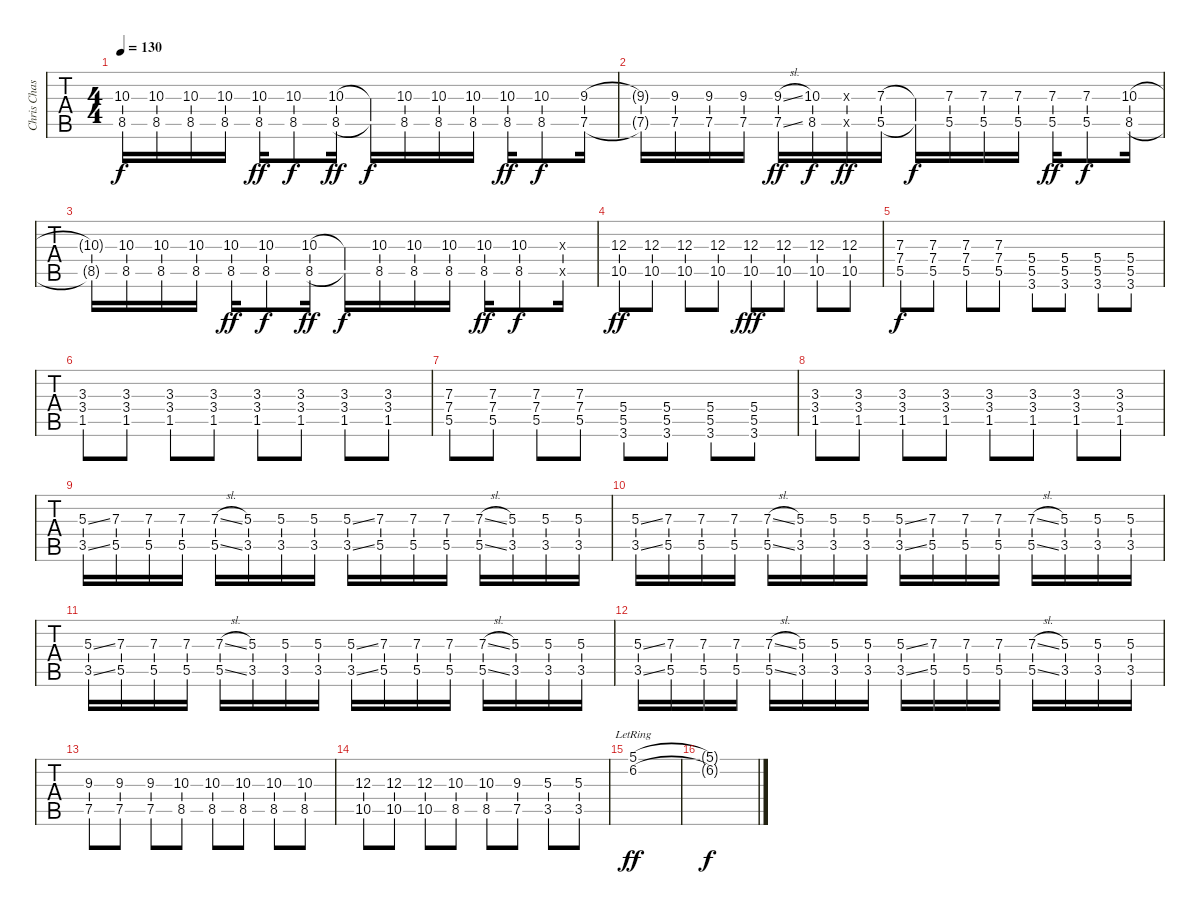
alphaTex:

\track ("Chris Chasse - Lead" "Chris Chas") {instrument overdrivenguitar}
\staff {tabs}
\tuning (Eb4 Bb3 Gb3 Db3 Ab2 Eb2) {hide}
\ts (4 4)
\tempo 130
\clef g2
\ks c
(10.3{t} 8.5{t}).16{dy f} (10.3 8.5).16 (10.3 8.5).16 (10.3 8.5).16 (10.3{ac} 8.5{ac}).16{dy ff} (10.3 8.5).8{dy f} (10.3{ac} 8.5{ac}).16{dy ff} (10.3{t} 8.5{t}).16{dy f} (10.3 8.5).16 (10.3 8.5).16 (10.3 8.5).16 (10.3{ac} 8.5{ac}).16{dy ff} (10.3 8.5).8{dy f} (9.3 7.5).16 |
(9.3{t} 7.5{t}).16 (9.3 7.5).16 (9.3 7.5).16 (9.3 7.5).16 (9.3{sl ac} 7.5{sl ac}).16{dy ff} (10.3 8.5).16{dy f} (9.3{x} 7.5{x}).16{dy ff} (7.3{ac} 5.5{ac}).16 (7.3{t} 5.5{t}).16{dy f} (7.3 5.5).16 (7.3 5.5).16 (7.3 5.5).16 (7.3{ac} 5.5{ac}).16{dy ff} (7.3 5.5).8{dy f} (10.3 8.5).16 |
(10.3{t} 8.5{t}).16 (10.3 8.5).16 (10.3 8.5).16 (10.3 8.5).16 (10.3{ac} 8.5{ac}).16{dy ff} (10.3 8.5).8{dy f} (10.3{ac} 8.5{ac}).16{dy ff} (10.3{t} 8.5{t}).16{dy f} (10.3 8.5).16 (10.3 8.5).16 (10.3 8.5).16 (10.3{ac} 8.5{ac}).16{dy ff} (10.3 8.5).8{dy f} (10.3{x} 8.5{x}).16 |
(12.3 10.5).8{dy ff} (12.3 10.5).8 (12.3 10.5).8 (12.3 10.5).8 (12.3{ac} 10.5{ac}).8{dy fff} (12.3{ac} 10.5{ac}).8 (12.3{ac} 10.5{ac}).8 (12.3{ac} 10.5{ac}).8 |
(7.3 7.4 5.5).8{dy f} (7.3 7.4 5.5).8 (7.3 7.4 5.5).8 (7.3 7.4 5.5).8 (5.4 5.5 3.6).8 (5.4 5.5 3.6).8 (5.4 5.5 3.6).8 (5.4 5.5 3.6).8 |
(3.3 3.4 1.5).8 (3.3 3.4 1.5).8 (3.3 3.4 1.5).8 (3.3 3.4 1.5).8 (3.3 3.4 1.5).8 (3.3 3.4 1.5).8 (3.3 3.4 1.5).8 (3.3 3.4 1.5).8 |
(7.3 7.4 5.5).8 (7.3 7.4 5.5).8 (7.3 7.4 5.5).8 (7.3 7.4 5.5).8 (5.4 5.5 3.6).8 (5.4 5.5 3.6).8 (5.4 5.5 3.6).8 (5.4 5.5 3.6).8 |
(3.3 3.4 1.5).8 (3.3 3.4 1.5).8 (3.3 3.4 1.5).8 (3.3 3.4 1.5).8 (3.3 3.4 1.5).8 (3.3 3.4 1.5).8 (3.3 3.4 1.5).8 (3.3 3.4 1.5).8 |
(5.3{ss} 3.5{ss}).16{volume 5 instrument distortionguitar} (7.3 5.5).16 (7.3 5.5).16 (7.3 5.5).16 (7.3{sl} 5.5{sl}).16 (5.3 3.5).16 (5.3 3.5).16 (5.3 3.5).16 (5.3{ss} 3.5{ss}).16 (7.3 5.5).16 (7.3 5.5).16 (7.3 5.5).16 (7.3{sl} 5.5{sl}).16 (5.3 3.5).16 (5.3 3.5).16 (5.3 3.5).16 |
(5.3{ss} 3.5{ss}).16 (7.3 5.5).16 (7.3 5.5).16 (7.3 5.5).16 (7.3{sl} 5.5{sl}).16 (5.3 3.5).16 (5.3 3.5).16 (5.3 3.5).16 (5.3{ss} 3.5{ss}).16 (7.3 5.5).16 (7.3 5.5).16 (7.3 5.5).16 (7.3{sl} 5.5{sl}).16 (5.3 3.5).16 (5.3 3.5).16 (5.3 3.5).16 |
(5.3{ss} 3.5{ss}).16{volume 8} (7.3 5.5).16 (7.3 5.5).16 (7.3 5.5).16 (7.3{sl} 5.5{sl}).16 (5.3 3.5).16 (5.3 3.5).16 (5.3 3.5).16 (5.3{ss} 3.5{ss}).16 (7.3 5.5).16 (7.3 5.5).16 (7.3 5.5).16 (7.3{sl} 5.5{sl}).16 (5.3 3.5).16 (5.3 3.5).16 (5.3 3.5).16 |
(5.3{ss} 3.5{ss}).16 (7.3 5.5).16 (7.3 5.5).16 (7.3 5.5).16 (7.3{sl} 5.5{sl}).16 (5.3 3.5).16 (5.3 3.5).16 (5.3 3.5).16 (5.3{ss} 3.5{ss}).16 (7.3 5.5).16 (7.3 5.5).16 (7.3 5.5).16 (7.3{sl} 5.5{sl}).16 (5.3 3.5).16 (5.3 3.5).16 (5.3 3.5).16 |
(9.3 7.5).8 (9.3 7.5).8 (9.3 7.5).8 (10.3 8.5).8 (10.3 8.5).8 (10.3 8.5).8 (10.3 8.5).8 (10.3 8.5).8 |
(12.3 10.5).8 (12.3 10.5).8 (12.3 10.5).8 (10.3 8.5).8 (10.3 8.5).8 (9.3 7.5).8 (5.3 3.5).8 (5.3 3.5).8 |
(5.1{lr} 6.2{lr}).1{dy ff instrument overdrivenguitar} |
(5.1{t} 6.2{t}).1{dy f}
